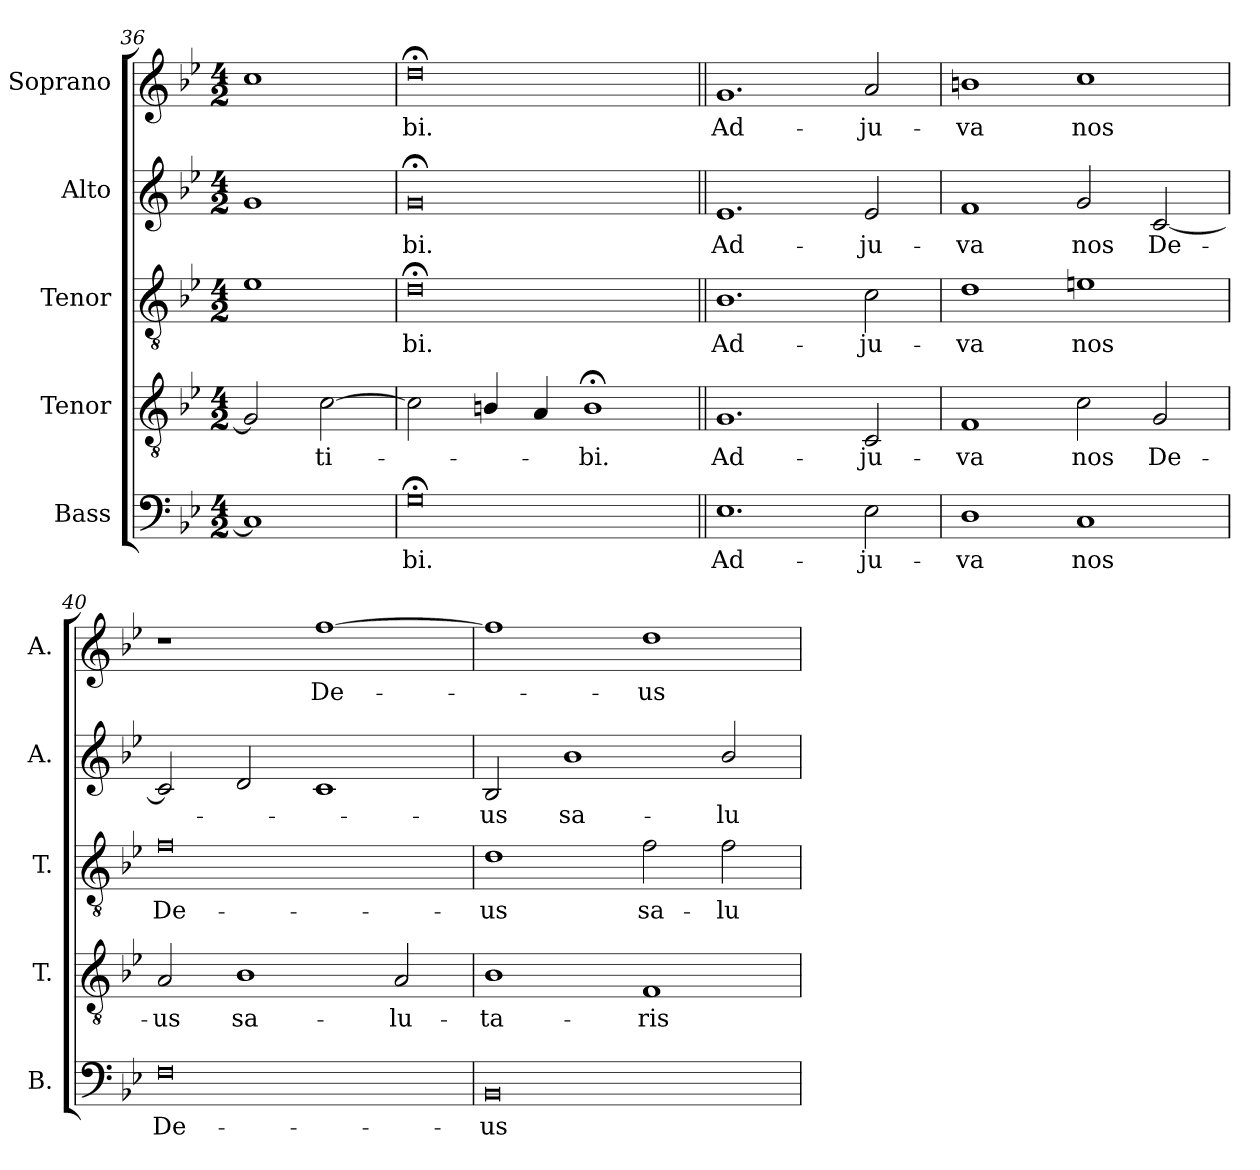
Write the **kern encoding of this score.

**kern	**text	**kern	**text	**kern	**text	**kern	**text	**kern	**text
*part5	*part5	*part4	*part4	*part3	*part3	*part2	*part2	*part1	*part1
*staff5	*staff5	*staff4	*staff4	*staff3	*staff3	*staff2	*staff2	*staff1	*staff1
*I"Bass	*	*I"Tenor	*	*I"Tenor	*	*I"Alto	*	*I"Soprano	*
*I'B.	*	*I'T.	*	*I'T.	*	*I'A.	*	*I'A.	*
*clefF4	*	*clefGv2	*	*clefGv2	*	*clefG2	*	*clefG2	*
*	*	*ITrd7c12	*	*ITrd7c12	*	*	*	*	*
*k[b-e-]	*	*k[b-e-]	*	*k[b-e-]	*	*k[b-e-]	*	*k[b-e-]	*
*B-:	*	*B-:	*	*B-:	*	*B-:	*	*B-:	*
*M4/2	*	*M4/2	*	*M4/2	*	*M4/2	*	*M4/2	*
=36	=36	=36	=36	=36	=36	=36	=36	=36	=36
1Ci]	.	2GGi/]	.	1E-i	.	1gi	.	1cci	.
!	!	!	!LO:LY:b:color=#000000	!	!	!	!	!	!
.	.	[2Ci\	ti-	.	.	.	.	.	.
=37	=37	=37	=37	=37	=37	=37	=37	=37	=37
!	!LO:LY:b:color=#000000	!	!	!	!	!	!	!	!
!	!	!	!	!	!LO:LY:b:color=#000000	!	!	!	!
!	!	!	!	!	!	!	!LO:LY:b:color=#000000	!	!
!	!	!	!	!	!	!	!	!	!LO:LY:b:color=#000000
0G;i	-bi.	2Ci\]	.	0D;i	-bi.	0g;i	-bi.	0dd;i	-bi.
.	.	4BBni/	.	.	.	.	.	.	.
.	.	4AAi/	.	.	.	.	.	.	.
!	!	!	!LO:LY:b:color=#000000	!	!	!	!	!	!
.	.	1BB;i	-bi.	.	.	.	.	.	.
!!LO:LB:g=z
=38||	=38||	=38||	=38||	=38||	=38||	=38||	=38||	=38||	=38||
!	!LO:LY:b:color=#000000	!	!	!	!	!	!	!	!
!	!	!	!LO:LY:b:color=#000000	!	!	!	!	!	!
!	!	!	!	!	!LO:LY:b:color=#000000	!	!	!	!
!	!	!	!	!	!	!	!LO:LY:b:color=#000000	!	!
!	!	!	!	!	!	!	!	!	!LO:LY:b:color=#000000
1.E-i	Ad-	1.GGi	Ad-	1.BB-i	Ad-	1.e-i	Ad-	1.gi	Ad-
!	!LO:LY:b:color=#000000	!	!	!	!	!	!	!	!
!	!	!	!LO:LY:b:color=#000000	!	!	!	!	!	!
!	!	!	!	!	!LO:LY:b:color=#000000	!	!	!	!
!	!	!	!	!	!	!	!LO:LY:b:color=#000000	!	!
!	!	!	!	!	!	!	!	!	!LO:LY:b:color=#000000
2E-i\	-ju-	2CCi/	-ju-	2Ci\	-ju-	2e-i/	-ju-	2ai/	-ju-
=39	=39	=39	=39	=39	=39	=39	=39	=39	=39
!	!LO:LY:b:color=#000000	!	!	!	!	!	!	!	!
!	!	!	!LO:LY:b:color=#000000	!	!	!	!	!	!
!	!	!	!	!	!LO:LY:b:color=#000000	!	!	!	!
!	!	!	!	!	!	!	!LO:LY:b:color=#000000	!	!
!	!	!	!	!	!	!	!	!	!LO:LY:b:color=#000000
1Di	-va	1FFi	-va	1Di	-va	1fi	-va	1bni	-va
!	!LO:LY:b:color=#000000	!	!	!	!	!	!	!	!
!	!	!	!LO:LY:b:color=#000000	!	!	!	!	!	!
!	!	!	!	!	!LO:LY:b:color=#000000	!	!	!	!
!	!	!	!	!	!	!	!LO:LY:b:color=#000000	!	!
!	!	!	!	!	!	!	!	!	!LO:LY:b:color=#000000
1Ci	nos	2Ci\	nos	1Eni	nos	2gi/	nos	1cci	nos
!	!	!	!LO:LY:b:color=#000000	!	!	!	!	!	!
!	!	!	!	!	!	!	!LO:LY:b:color=#000000	!	!
.	.	2GGi/	De-	.	.	[2ci/	De-	.	.
=40	=40	=40	=40	=40	=40	=40	=40	=40	=40
!	!LO:LY:b:color=#000000	!	!	!	!	!	!	!	!
!	!	!	!LO:LY:b:color=#000000	!	!	!	!	!	!
!	!	!	!	!	!LO:LY:b:color=#000000	!	!	!	!
0Fi	De-	2AAi/	-us	0Fi	De-	2ci/]	.	1r	.
!	!	!	!LO:LY:b:color=#000000	!	!	!	!	!	!
.	.	1BB-i	sa-	.	.	2di/	.	.	.
!	!	!	!	!	!	!	!	!	!LO:LY:b:color=#000000
.	.	.	.	.	.	1ci	.	[1ffi	De-
!	!	!	!LO:LY:b:color=#000000	!	!	!	!	!	!
.	.	2AAi/	-lu-	.	.	.	.	.	.
=41	=41	=41	=41	=41	=41	=41	=41	=41	=41
!	!LO:LY:b:color=#000000	!	!	!	!	!	!	!	!
!	!	!	!LO:LY:b:color=#000000	!	!	!	!	!	!
!	!	!	!	!	!LO:LY:b:color=#000000	!	!	!	!
!	!	!	!	!	!	!	!LO:LY:b:color=#000000	!	!
0BB-i	us	1BB-i	-ta-	1Di	-us	2B-i/	-us	1ffi]	.
!	!	!	!	!	!	!	!LO:LY:b:color=#000000	!	!
.	.	.	.	.	.	1b-i	sa-	.	.
!	!	!	!LO:LY:b:color=#000000	!	!	!	!	!	!
!	!	!	!	!	!LO:LY:b:color=#000000	!	!	!	!
!	!	!	!	!	!	!	!	!	!LO:LY:b:color=#000000
.	.	1FFi	-ris	2Fi\	sa-	.	.	1ddi	-us
!	!	!	!	!	!LO:LY:b:color=#000000	!	!	!	!
!	!	!	!	!	!	!	!LO:LY:b:color=#000000	!	!
.	.	.	.	2Fi\	-lu-	2b-i/	-lu-	.	.
=	=	=	=	=	=	=	=	=	=
*-	*-	*-	*-	*-	*-	*-	*-	*-	*-
